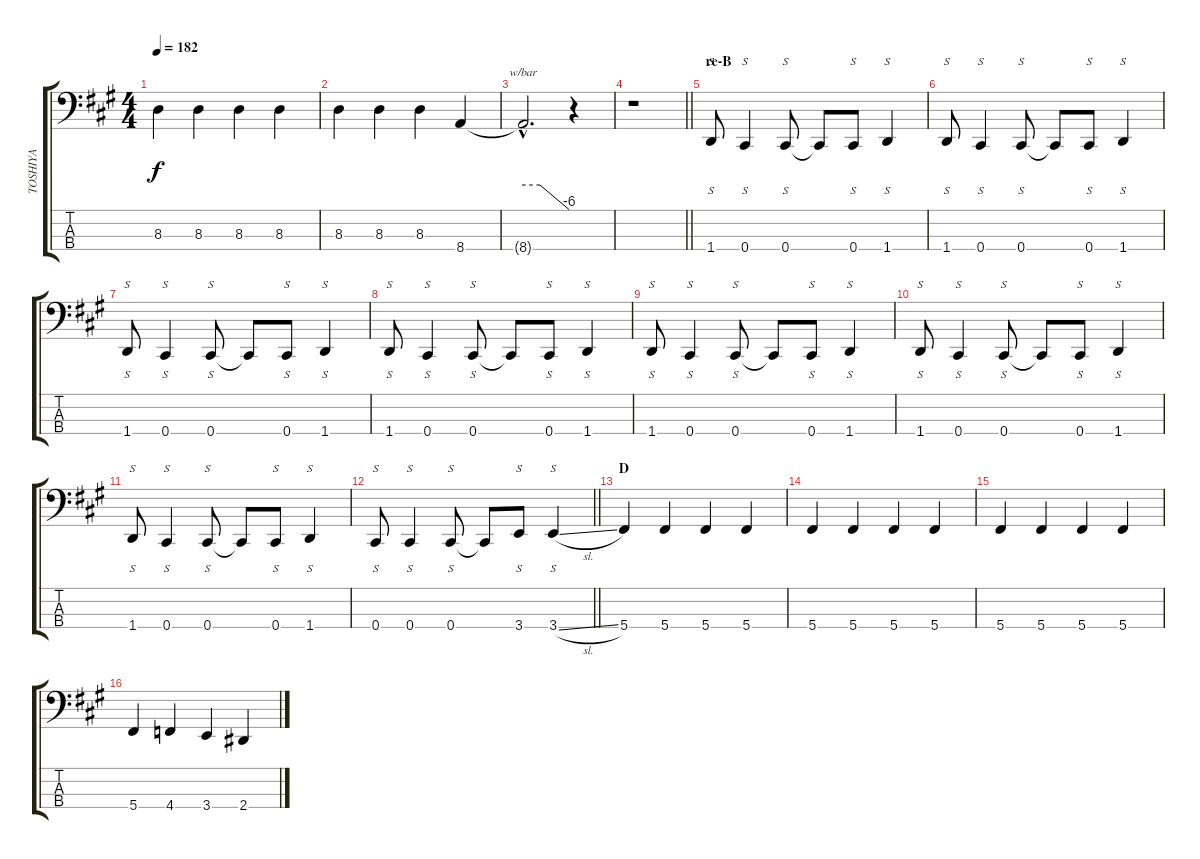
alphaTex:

\track ("TOSHIYA" "TOSHIYA") {instrument slapbass1}
\staff {score tabs}
\tuning (E2 B1 Gb1 Db1) {hide}
\ts (4 4)
\tempo 182
\clef f4
\ks a
8.3.4{dy f} 8.3.4 8.3.4 8.3.4 |
8.3.4 8.3.4 8.3.4 8.4.4 |
8.4{hac t}.2{d tbe (custom default 0 0 22 0 60 -24)} r.4 |
\barLineRight lightlight
r.1 |
\section ("" "re-B")
1.4.8{s} 0.4.4{s} 0.4.8{s} 0.4{t}.8 0.4.8{s} 1.4.4{s} |
1.4.8{s} 0.4.4{s} 0.4.8{s} 0.4{t}.8 0.4.8{s} 1.4.4{s} |
1.4.8{s} 0.4.4{s} 0.4.8{s} 0.4{t}.8 0.4.8{s} 1.4.4{s} |
1.4.8{s} 0.4.4{s} 0.4.8{s} 0.4{t}.8 0.4.8{s} 1.4.4{s} |
1.4.8{s} 0.4.4{s} 0.4.8{s} 0.4{t}.8 0.4.8{s} 1.4.4{s} |
1.4.8{s} 0.4.4{s} 0.4.8{s} 0.4{t}.8 0.4.8{s} 1.4.4{s} |
1.4.8{s} 0.4.4{s} 0.4.8{s} 0.4{t}.8 0.4.8{s} 1.4.4{s} |
\barLineRight lightlight
0.4.8{s} 0.4.4{s} 0.4.8{s} 0.4{t}.8 3.4.8{s} 3.4{sl}.4{s} |
\section ("" "D")
5.4.4 5.4.4 5.4.4 5.4.4 |
5.4.4 5.4.4 5.4.4 5.4.4 |
5.4.4 5.4.4 5.4.4 5.4.4 |
5.4.4 4.4.4 3.4.4 2.4.4
